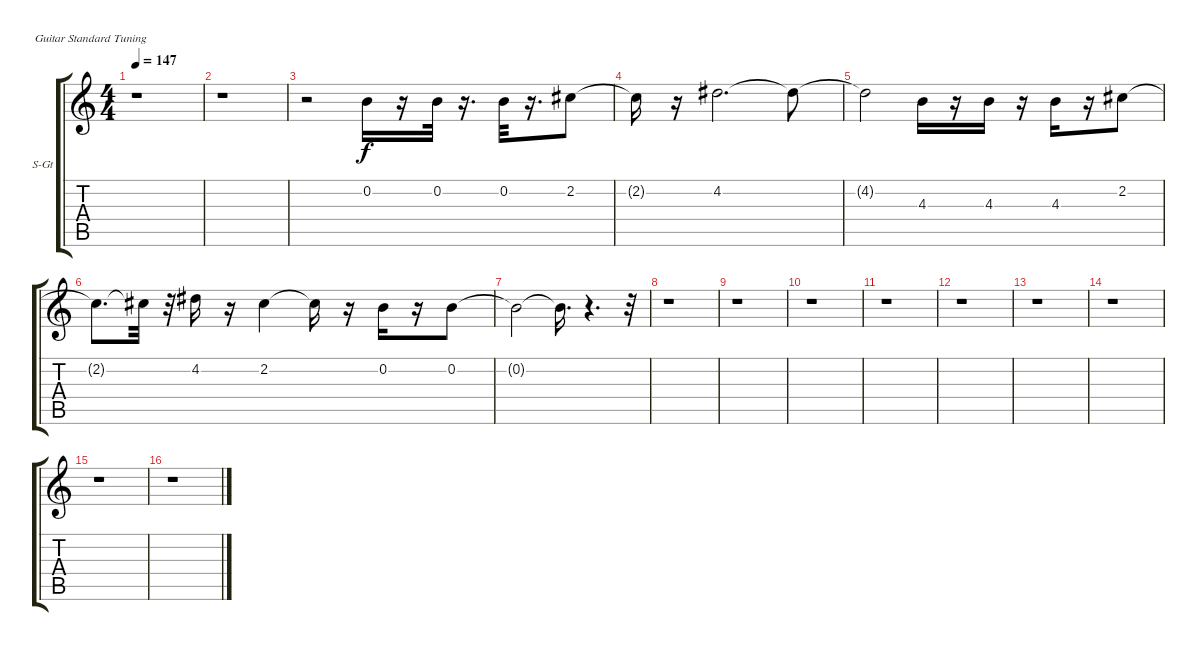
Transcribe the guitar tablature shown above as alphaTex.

\bracketExtendMode groupsimilarinstruments
\firstSystemTrackNameOrientation horizontal
\otherSystemsTrackNameOrientation horizontal
\track ("Keyboard 2" "S-Gt") {instrument synthbrass1}
\staff {score tabs}
\tuning (E4 B3 G3 D3 A2 E2)
\displaytranspose 12
\ts (4 4)
\tempo 147
\clef g2
\ks c
r.1{dy f} |
r.1 |
r.2 0.2.16 r.16 0.2.32 r.16{d} 0.2.32 r.16{d} 2.2.8 |
2.2{t}.16 r.16 4.2.2{d} 4.2{t}.8 |
4.2{t}.2 4.3.16 r.16 4.3.16 r.16 4.3.16 r.16 2.2.8 |
2.2{t}.8{d} 2.2{t}.32 r.32 4.2.16 r.16 2.2.4 2.2{t}.16 r.16 0.2.16 r.16 0.2.8 |
0.2{t}.2 0.2{t}.16{d} r.4{d} r.32 |
r.1 |
r.1 |
r.1 |
r.1 |
r.1 |
r.1 |
r.1 |
r.1 |
r.1
